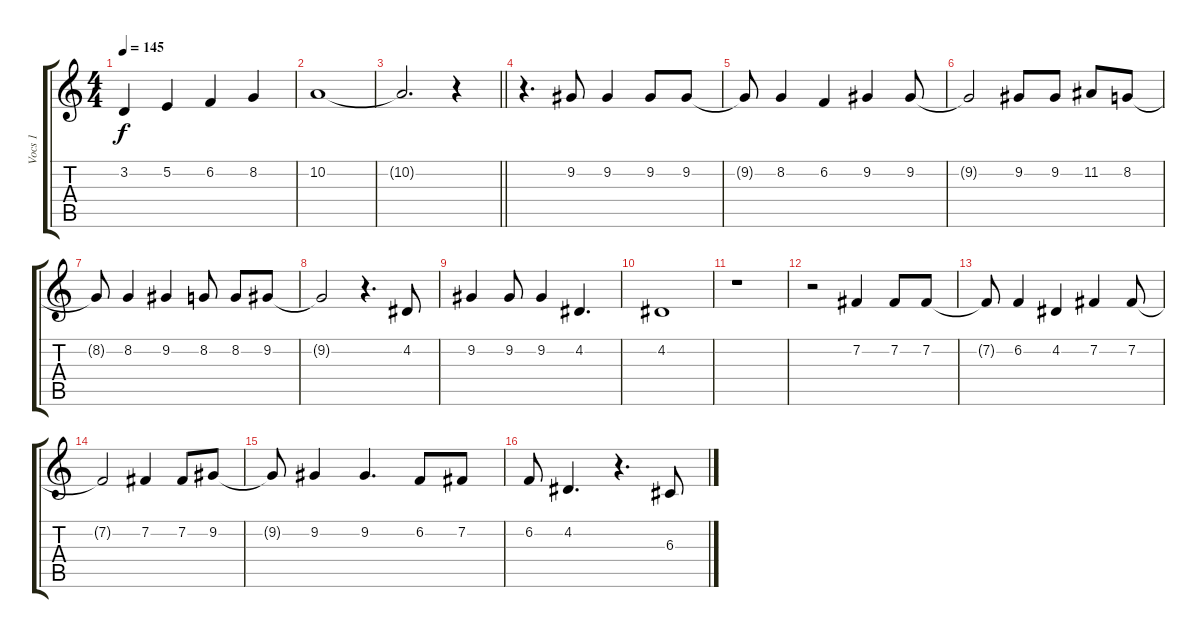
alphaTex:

\track ("Vocs 1" "Vocs 1") {instrument flute}
\staff {score tabs}
\tuning (E4 B3 G3 D3 A2 E2) {hide}
\ts (4 4)
\tempo 145
\clef g2
\ks c
3.2.4{dy f} 5.2.4 6.2.4 8.2.4 |
10.2.1 |
\barLineRight lightlight
10.2{t}.2{d} r.4 |
r.4{d} 9.2.8 9.2.4 9.2.8 9.2.8 |
9.2{t}.8 8.2.4 6.2.4 9.2.4 9.2.8 |
9.2{t}.2 9.2.8 9.2.8 11.2.8 8.2.8 |
8.2{t}.8 8.2.4 9.2.4 8.2.8 8.2.8 9.2.8 |
9.2{t}.2 r.4{d} 4.2.8 |
9.2.4 9.2.8 9.2.4 4.2.4{d} |
4.2.1 |
r.1 |
r.2 7.2.4 7.2.8 7.2.8 |
7.2{t}.8 6.2.4 4.2.4 7.2.4 7.2.8 |
7.2{t}.2 7.2.4 7.2.8 9.2.8 |
9.2{t}.8 9.2.4 9.2.4{d} 6.2.8 7.2.8 |
6.2.8 4.2.4{d} r.4{d} 6.3.8
